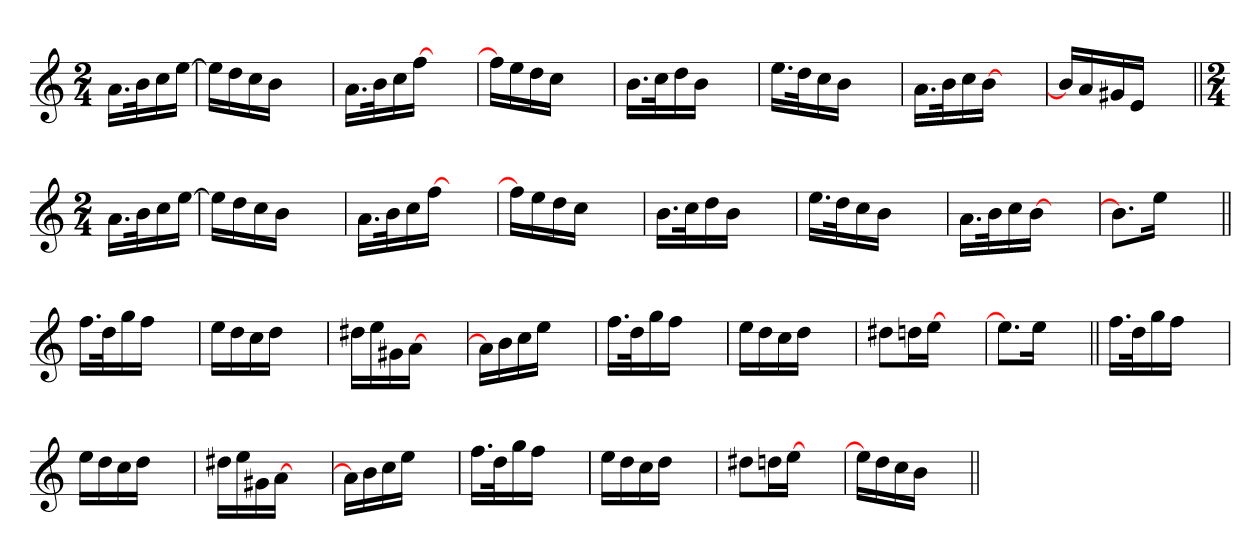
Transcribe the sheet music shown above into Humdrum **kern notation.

**kern
*part1
*staff1
*clefG2
*k[]
*M2/4
=1
16.aLL
32bK
16cc
[16eeJJ
=
16eeLL]
16dd
16cc
16bJJ
4ryy
=
16.aLL
32bK
16cc
[16ffJJ
4ryy
=
16ffLL]
16ee
16dd
16ccJJ
4ryy
=
16.bLL
32ccK
16dd
16bJJ
4ryy
=
16.eeLL
32ddK
16cc
16bJJ
4ryy
=
16.aLL
32bK
16cc
[16bJJ
4ryy
=
16bLL]
16a
16g#X
16eJJ
4ryy
=||
*M2/4
16.aLL
32bK
16cc
[16eeJJ
=
16eeLL]
16dd
16cc
16bJJ
4ryy
=
16.aLL
32bK
16cc
[16ffJJ
4ryy
=
16ffLL]
16ee
16dd
16ccJJ
4ryy
=
16.bLL
32ccK
16dd
16bJJ
4ryy
=
16.eeLL
32ddK
16cc
16bJJ
4ryy
=
16.aLL
32bK
16cc
[16bJJ
4ryy
=
8.bL]
16eeJk
4ryy
=||
16.ffLL
32ddK
16gg
16ffJJ
4ryy
=
16eeLL
16dd
16cc
16ddJJ
4ryy
=
16dd#XLL
16ee
16g#X
[16aJJ
4ryy
=
16aLL]
16b
16cc
16eeJJ
4ryy
=
16.ffLL
32ddK
16gg
16ffJJ
4ryy
=
16eeLL
16dd
16cc
16ddJJ
4ryy
=
8dd#XL
16ddnL
[16eeJJ
4ryy
=
8.eeL]
16eeJk
4ryy
=||
16.ffLL
32ddK
16gg
16ffJJ
4ryy
=
16eeLL
16dd
16cc
16ddJJ
4ryy
=
16dd#XLL
16ee
16g#X
[16aJJ
4ryy
=
16aLL]
16b
16cc
16eeJJ
4ryy
=
16.ffLL
32ddK
16gg
16ffJJ
4ryy
=
16eeLL
16dd
16cc
16ddJJ
4ryy
=
8dd#XL
16ddnL
[16eeJJ
4ryy
=
16eeLL]
16dd
16cc
16bJJ
4ryy
=||
*-
